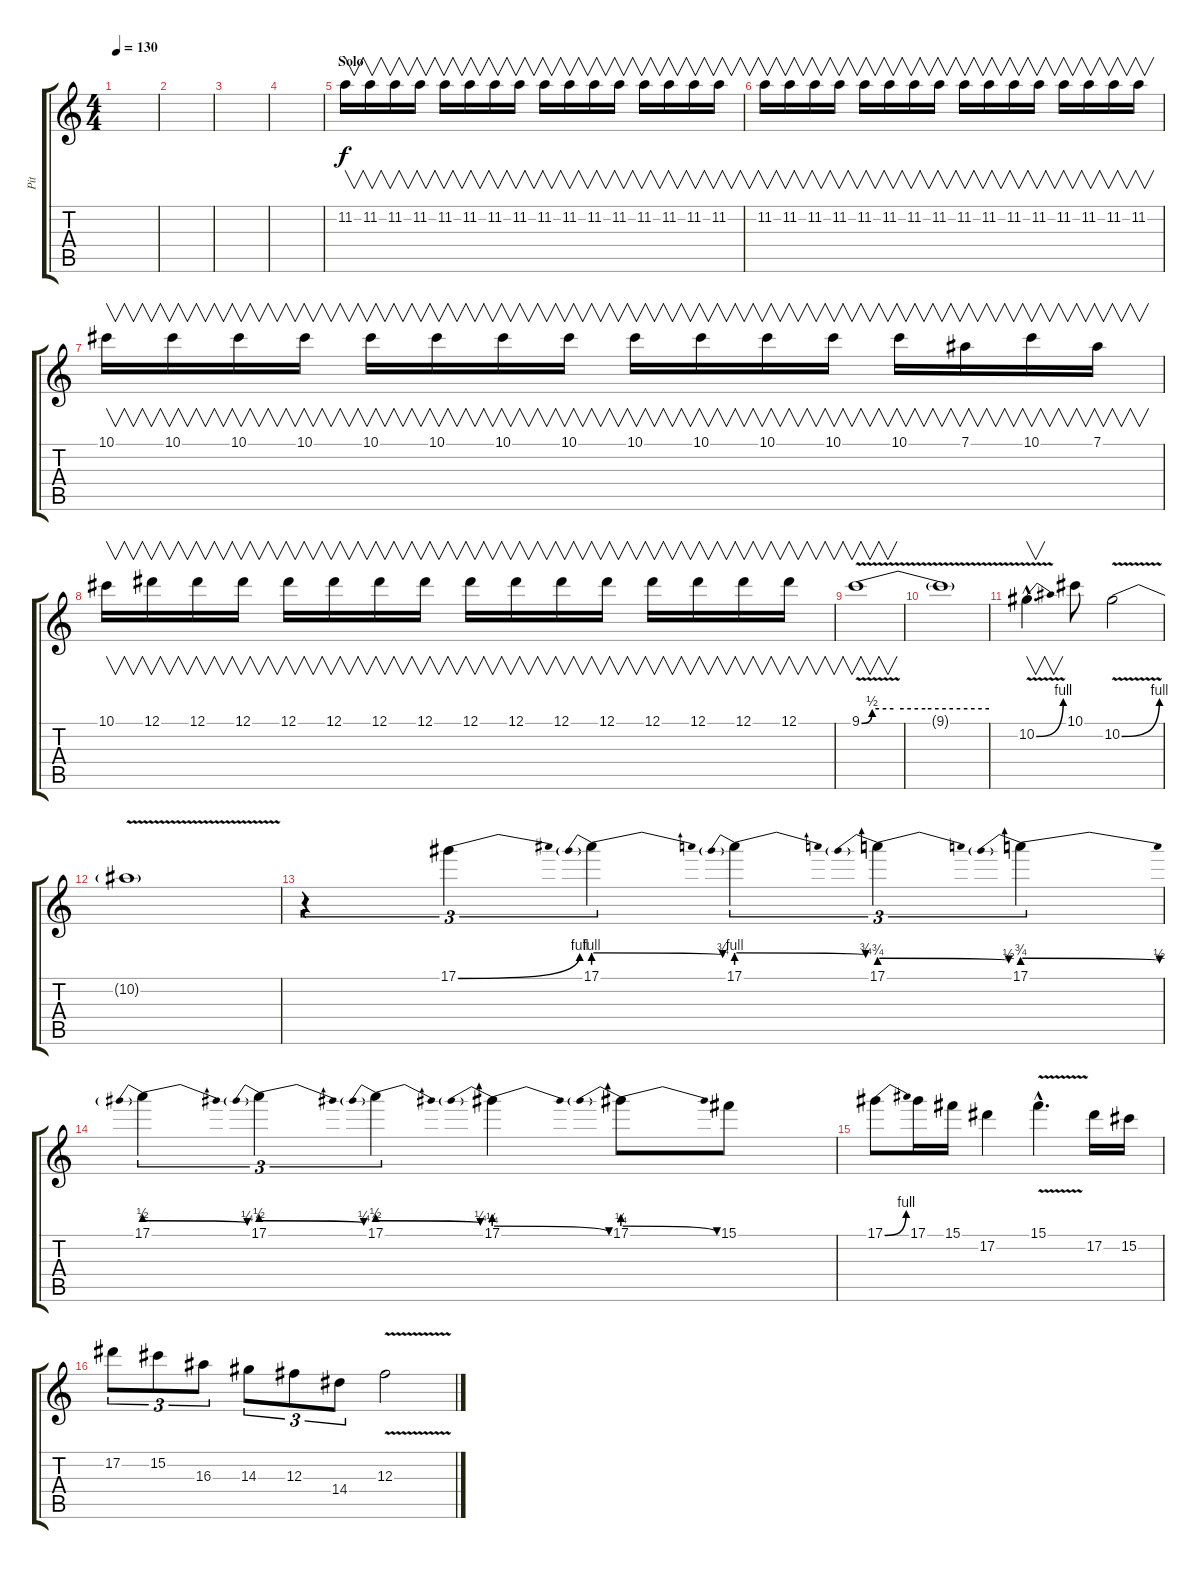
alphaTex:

\track ("Pit" "Pit") {instrument overdrivenguitar}
\staff {score tabs}
\tuning (Eb4 Bb3 Gb3 Db3 Ab2 Eb2) {hide}
\ts (4 4)
\tempo 130
\clef g2
\ks c
|
|
|
|
\section ("" "Solo")
11.2.16{v balance 8 instrument overdrivenguitar} 11.2.16{v} 11.2.16{v} 11.2.16{v} 11.2.16{v} 11.2.16{v} 11.2.16{v} 11.2.16{v} 11.2.16{v} 11.2.16{v} 11.2.16{v} 11.2.16{v} 11.2.16{v} 11.2.16{v} 11.2.16{v} 11.2.16{v} |
11.2.16{v} 11.2.16{v} 11.2.16{v} 11.2.16{v} 11.2.16{v} 11.2.16{v} 11.2.16{v} 11.2.16{v} 11.2.16{v} 11.2.16{v} 11.2.16{v} 11.2.16{v} 11.2.16{v} 11.2.16{v} 11.2.16{v} 11.2.16{v} |
10.1.16{v} 10.1.16{v} 10.1.16{v} 10.1.16{v} 10.1.16{v} 10.1.16{v} 10.1.16{v} 10.1.16{v} 10.1.16{v} 10.1.16{v} 10.1.16{v} 10.1.16{v} 10.1.16{v} 7.1.16{v} 10.1.16{v} 7.1.16{v} |
10.1.16{v} 12.1.16{v} 12.1.16{v} 12.1.16{v} 12.1.16{v} 12.1.16{v} 12.1.16{v} 12.1.16{v} 12.1.16{v} 12.1.16{v} 12.1.16{v} 12.1.16{v} 12.1.16{v} 12.1.16{v} 12.1.16{v} 12.1.16{v} |
9.1{be (custom 0 0 5 2 15 2 30 2 60 2) v}.1{v} |
9.1{t}.1 |
10.2{be (bend 0 0 60 4) v hac}.4{v d} 10.1.8 10.2{be (bend 0 0 60 4) v}.2 |
10.2{t}.1 |
r.4{tu (3 2)} 17.1{be (bend 0 0 60 4)}.4{tu (3 2)} 17.1{be (prebendrelease 0 4 60 3)}.4{tu (3 2)} 17.1{be (prebendrelease 0 4 60 3)}.4{tu (3 2)} 17.1{be (prebendrelease 0 3 60 2)}.4{tu (3 2)} 17.1{be (prebendrelease 0 3 60 2)}.4{tu (3 2)} |
17.1{be (prebendrelease 0 2 60 1)}.4{tu (3 2)} 17.1{be (prebendrelease 0 2 60 1)}.4{tu (3 2)} 17.1{be (prebendrelease 0 2 60 1)}.4{tu (3 2)} 17.1{be (prebendrelease 0 1 60 0)}.4 17.1{be (prebendrelease 0 1 60 0)}.8 15.1.8 |
17.1{be (bend 0 0 60 4)}.8 17.1.16 15.1.16 17.2.4 15.1{v hac}.4{d} 17.2.16 15.2.16 |
17.2.8{tu (3 2)} 15.2.8{tu (3 2)} 16.3.8{tu (3 2)} 14.3.8{tu (3 2)} 12.3.8{tu (3 2)} 14.4.8{tu (3 2)} 12.3{v}.2
